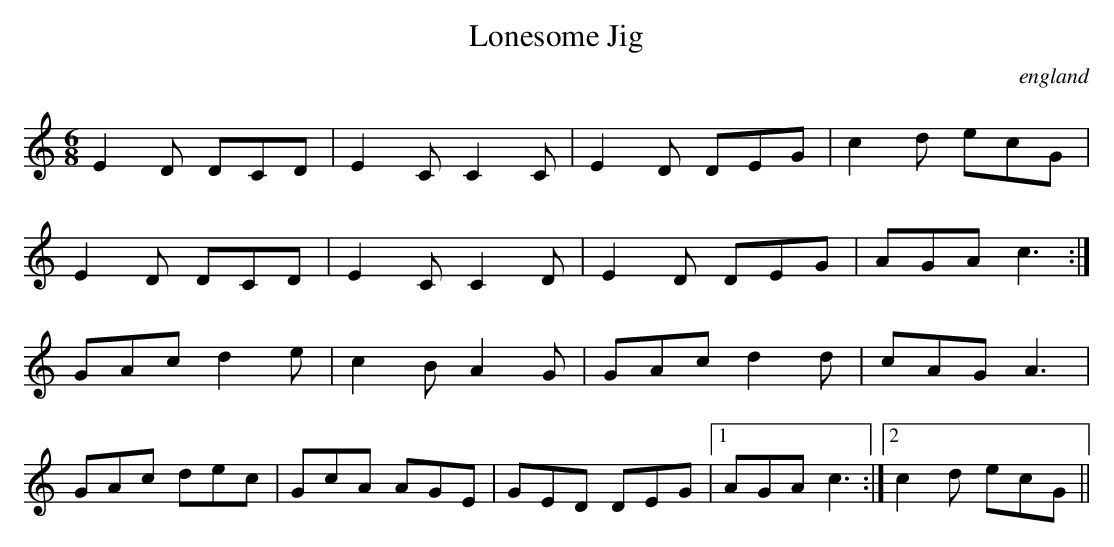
X:1
T:Lonesome Jig
O:england
M:6/8
L:1/8
K:C
E2D DCD|E2C C2C|E2D DEG|c2d ecG|
E2D DCD|E2C C2D|E2D DEG|AGA c3:|
GAc d2e|c2B A2G|GAc d2d|cAG A3|
GAc dec|GcA AGE|GED DEG|1 AGA c3:|2 c2d ecG||
